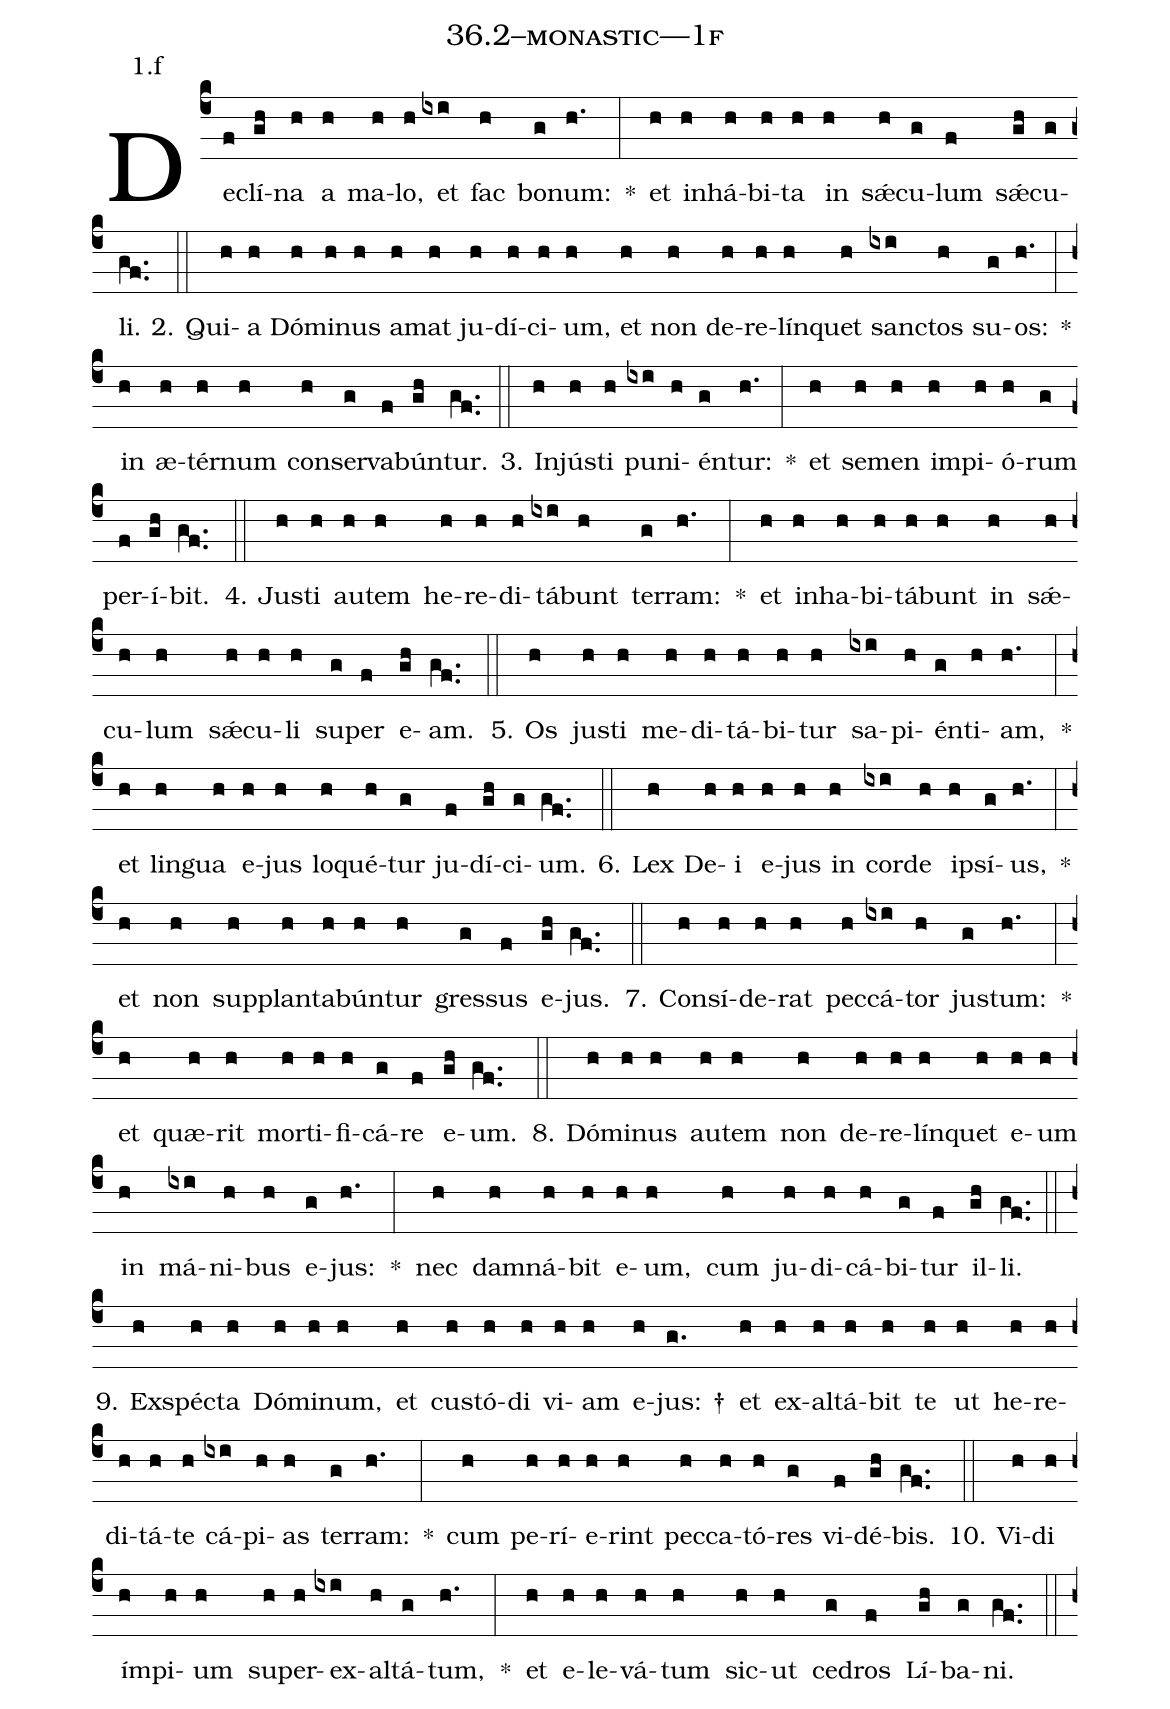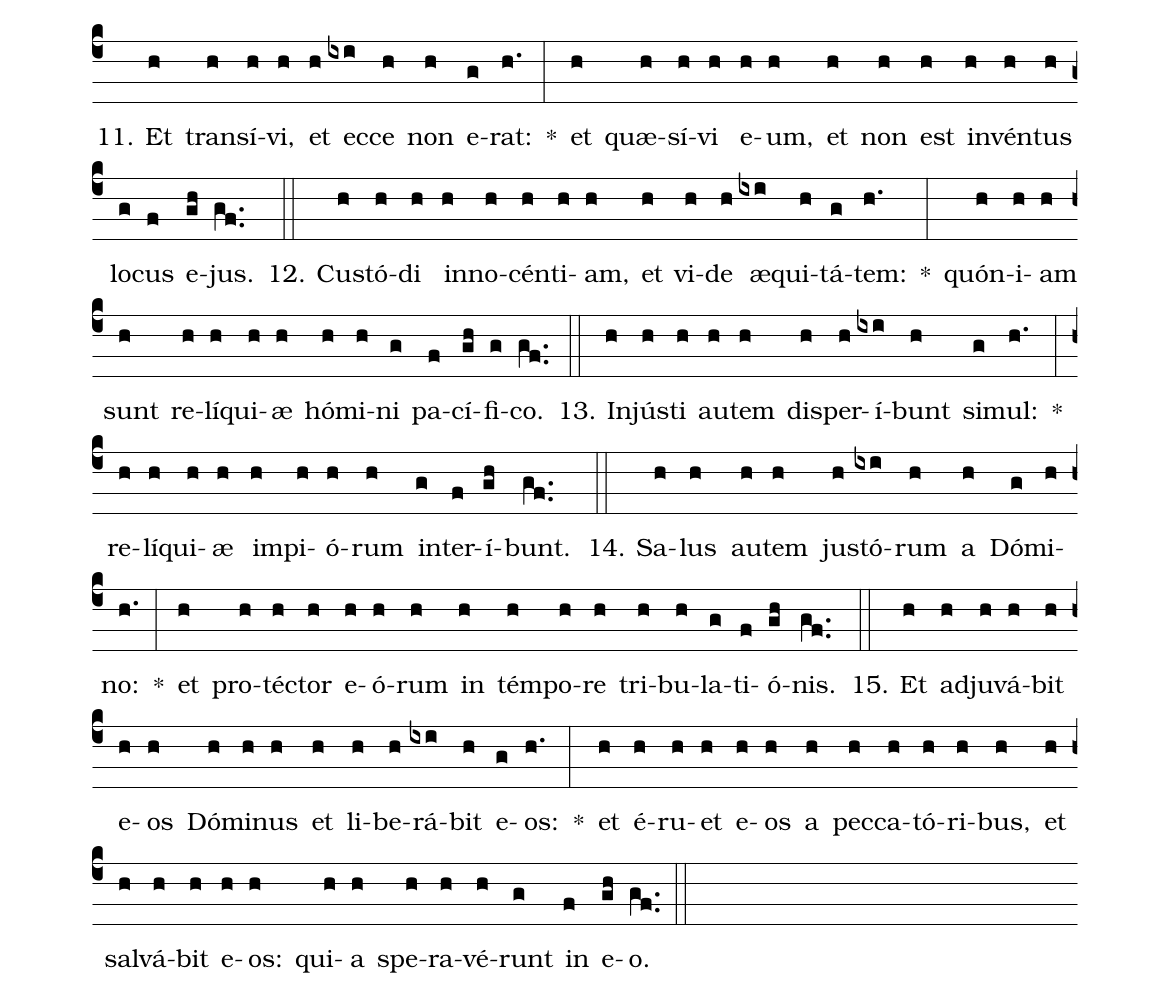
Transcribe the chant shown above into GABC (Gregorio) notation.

name: 36.2--monastic---1f;
annotation: 1.f;
%%
(c4)De(f)clí(gh)na(h) a(h) ma(h)lo,(h) et(ixi) fac(h) bo(g)num:(h.) *(:) et(h) in(h)há(h)bi(h)ta(h) in(h) sǽ(h)cu(g)lum(f) sǽ(gh)cu(g)li.(gf..) (::)
2. Qui(h)a(h) Dó(h)mi(h)nus(h) a(h)mat(h) ju(h)dí(h)ci(h)um,(h) et(h) non(h) de(h)re(h)lín(h)quet(h) sanc(ixi)tos(h) su(g)os:(h.) *(:) in(h) æ(h)tér(h)num(h) con(h)ser(g)va(f)bún(gh)tur.(gf..) (::)
3. In(h)jús(h)ti(h) pu(ixi)ni(h)én(g)tur:(h.) *(:) et(h) se(h)men(h) im(h)pi(h)ó(h)rum(g) per(f)í(gh)bit.(gf..) (::)
4. Jus(h)ti(h) au(h)tem(h) he(h)re(h)di(h)tá(ixi)bunt(h) ter(g)ram:(h.) *(:) et(h) in(h)ha(h)bi(h)tá(h)bunt(h) in(h) sǽ(h)cu(h)lum(h) sǽ(h)cu(h)li(h) su(g)per(f) e(gh)am.(gf..) (::)
5. Os(h) jus(h)ti(h) me(h)di(h)tá(h)bi(h)tur(h) sa(ixi)pi(h)én(g)ti(h)am,(h.) *(:) et(h) lin(h)gua(h) e(h)jus(h) lo(h)qué(h)tur(g) ju(f)dí(gh)ci(g)um.(gf..) (::)
6. Lex(h) De(h)i(h) e(h)jus(h) in(h) cor(ixi)de(h) ip(h)sí(g)us,(h.) *(:) et(h) non(h) sup(h)plan(h)ta(h)bún(h)tur(h) gres(g)sus(f) e(gh)jus.(gf..) (::)
7. Con(h)sí(h)de(h)rat(h) pec(h)cá(ixi)tor(h) jus(g)tum:(h.) *(:) et(h) quæ(h)rit(h) mor(h)ti(h)fi(h)cá(g)re(f) e(gh)um.(gf..) (::)
8. Dó(h)mi(h)nus(h) au(h)tem(h) non(h) de(h)re(h)lín(h)quet(h) e(h)um(h) in(h) má(ixi)ni(h)bus(h) e(g)jus:(h.) *(:) nec(h) dam(h)ná(h)bit(h) e(h)um,(h) cum(h) ju(h)di(h)cá(h)bi(g)tur(f) il(gh)li.(gf..) (::)
9. Ex(h)spéc(h)ta(h) Dó(h)mi(h)num,(h) et(h) cus(h)tó(h)di(h) vi(h)am(h) e(h)jus: †(g.) et(h) ex(h)al(h)tá(h)bit(h) te(h) ut(h) he(h)re(h)di(h)tá(h)te(h) cá(ixi)pi(h)as(h) ter(g)ram:(h.) *(:) cum(h) pe(h)rí(h)e(h)rint(h) pec(h)ca(h)tó(h)res(g) vi(f)dé(gh)bis.(gf..) (::)
10. Vi(h)di(h) ím(h)pi(h)um(h) su(h)per(h)ex(ixi)al(h)tá(g)tum,(h.) *(:) et(h) e(h)le(h)vá(h)tum(h) sic(h)ut(h) ce(g)dros(f) Lí(gh)ba(g)ni.(gf..) (::)
11. Et(h) trans(h)í(h)vi,(h) et(h) ec(ixi)ce(h) non(h) e(g)rat:(h.) *(:) et(h) quæ(h)sí(h)vi(h) e(h)um,(h) et(h) non(h) est(h) in(h)vén(h)tus(h) lo(g)cus(f) e(gh)jus.(gf..) (::)
12. Cus(h)tó(h)di(h) in(h)no(h)cén(h)ti(h)am,(h) et(h) vi(h)de(h) æ(ixi)qui(h)tá(g)tem:(h.) *(:) quón(h)i(h)am(h) sunt(h) re(h)lí(h)qui(h)æ(h) hó(h)mi(h)ni(g) pa(f)cí(gh)fi(g)co.(gf..) (::)
13. In(h)jús(h)ti(h) au(h)tem(h) dis(h)per(h)í(ixi)bunt(h) si(g)mul:(h.) *(:) re(h)lí(h)qui(h)æ(h) im(h)pi(h)ó(h)rum(h) in(g)ter(f)í(gh)bunt.(gf..) (::)
14. Sa(h)lus(h) au(h)tem(h) jus(h)tó(ixi)rum(h) a(h) Dó(g)mi(h)no:(h.) *(:) et(h) pro(h)téc(h)tor(h) e(h)ó(h)rum(h) in(h) tém(h)po(h)re(h) tri(h)bu(h)la(g)ti(f)ó(gh)nis.(gf..) (::)
15. Et(h) ad(h)ju(h)vá(h)bit(h) e(h)os(h) Dó(h)mi(h)nus(h) et(h) li(h)be(h)rá(ixi)bit(h) e(g)os:(h.) *(:) et(h) é(h)ru(h)et(h) e(h)os(h) a(h) pec(h)ca(h)tó(h)ri(h)bus,(h) et(h) sal(h)vá(h)bit(h) e(h)os:(h) qui(h)a(h) spe(h)ra(h)vé(h)runt(g) in(f) e(gh)o.(gf..) (::)
